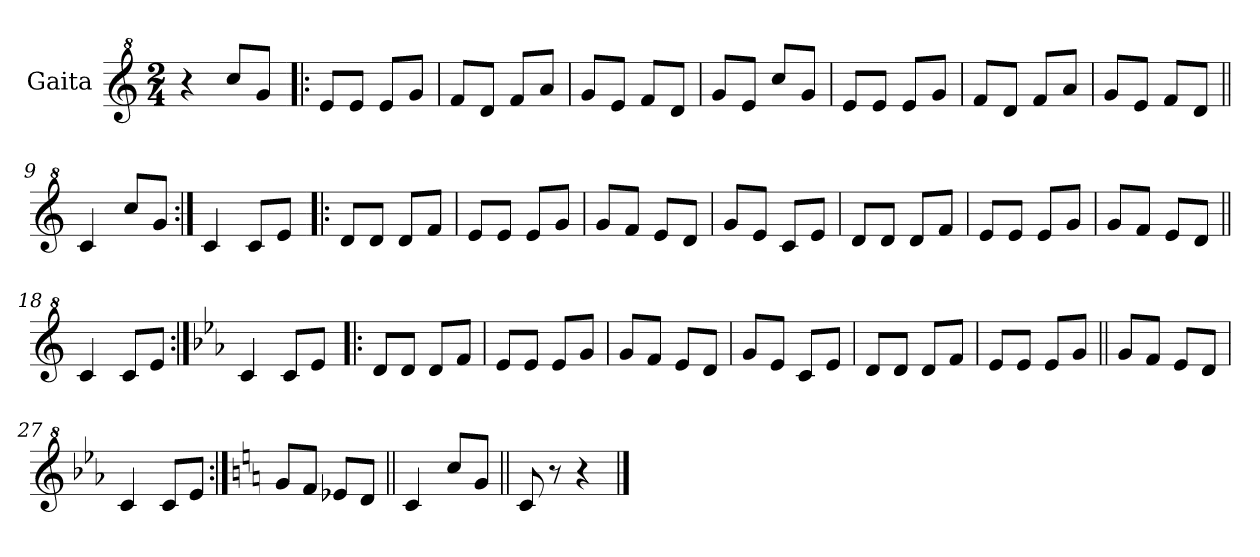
**kern
*part1
*staff1
*I"Gaita
*clefG^2
*k[]
*M2/4
*MM175
=1
4r
8ccc/L
8gg/J
=2!|:
8ee/L
8ee/J
8ee/L
8gg/J
=3
8ff/L
8dd/J
8ff/L
8aa/J
=4
8gg/L
8ee/J
8ff/L
8dd/J
=5
8gg/L
8ee/J
8ccc/L
8gg/J
=6
8ee/L
8ee/J
8ee/L
8gg/J
=7
8ff/L
8dd/J
8ff/L
8aa/J
=8
8gg/L
8ee/J
8ff/L
8dd/J
=9||
4cc/
8ccc/L
8gg/J
=10:|!
4cc/
8cc/L
8ee/J
!!LO:LB:g=z
=11!|:
8dd/L
8dd/J
8dd/L
8ff/J
=12
8ee/L
8ee/J
8ee/L
8gg/J
=13
8gg/L
8ff/J
8ee/L
8dd/J
=14
8gg/L
8ee/J
8cc/L
8ee/J
=15
8dd/L
8dd/J
8dd/L
8ff/J
=16
8ee/L
8ee/J
8ee/L
8gg/J
=17
8gg/L
8ff/J
8ee/L
8dd/J
=18||
4cc/
8cc/L
8ee/J
=19:|!
*k[b-e-a-]
4cc/
8cc/L
8ee-/J
!!LO:LB:g=z
=20!|:
8dd/L
8dd/J
8dd/L
8ff/J
=21
8ee-/L
8ee-/J
8ee-/L
8gg/J
=22
8gg/L
8ff/J
8ee-/L
8dd/J
=23
8gg/L
8ee-/J
8cc/L
8ee-/J
=24
8dd/L
8dd/J
8dd/L
8ff/J
=25
8ee-/L
8ee-/J
8ee-/L
8gg/J
=26||
8gg/L
8ff/J
8ee-/L
8dd/J
=27
4cc/
8cc/L
8ee-/J
=28:|!
*k[]
8gg/L
8ff/J
8ee-X/L
8dd/J
!!LO:LB:g=z
=29||
4cc/
8ccc/L
8gg/J
=30||
8cc/
8r
4r
==
*-
